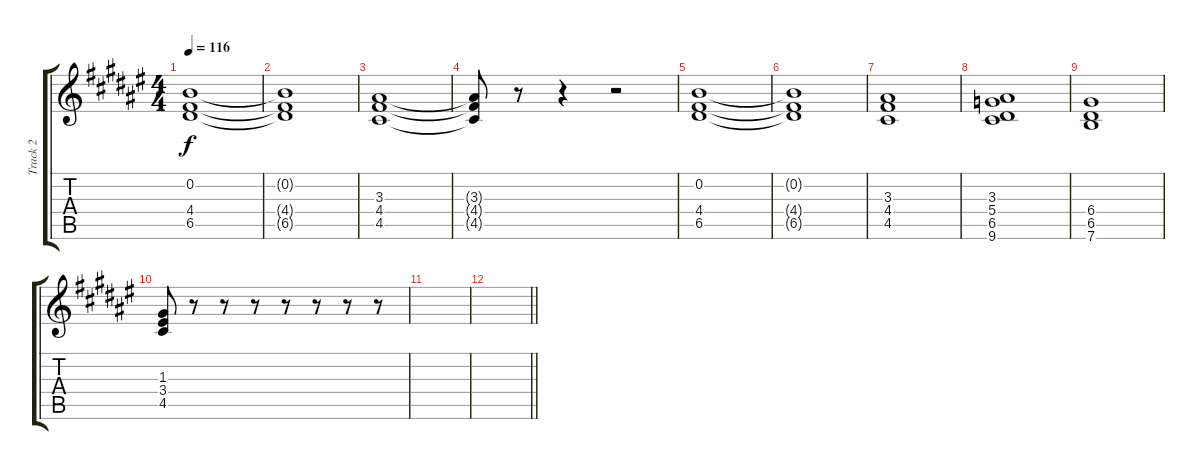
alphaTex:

\track ("Track 2" "Track 2") {instrument drawbarorgan}
\staff {score tabs}
\tuning (E5 B4 G4 D4 A3 E3) {hide}
\ts (4 4)
\tempo 116
\clef g2
\ks f#
(0.2 4.4 6.5).1{dy f} |
(0.2{t} 4.4{t} 6.5{t}).1 |
(3.3 4.4 4.5).1 |
(3.3{t} 4.4{t} 4.5{t}).8 r.8 r.4 r.2 |
(0.2 4.4 6.5).1 |
(0.2{t} 4.4{t} 6.5{t}).1 |
(3.3 4.4 4.5).1 |
(3.3 5.4 6.5 9.6).1 |
(6.4 6.5 7.6).1 |
(1.3 3.4 4.5).8 r.8 r.8 r.8 r.8 r.8 r.8 r.8 |
|
\barLineRight lightlight
